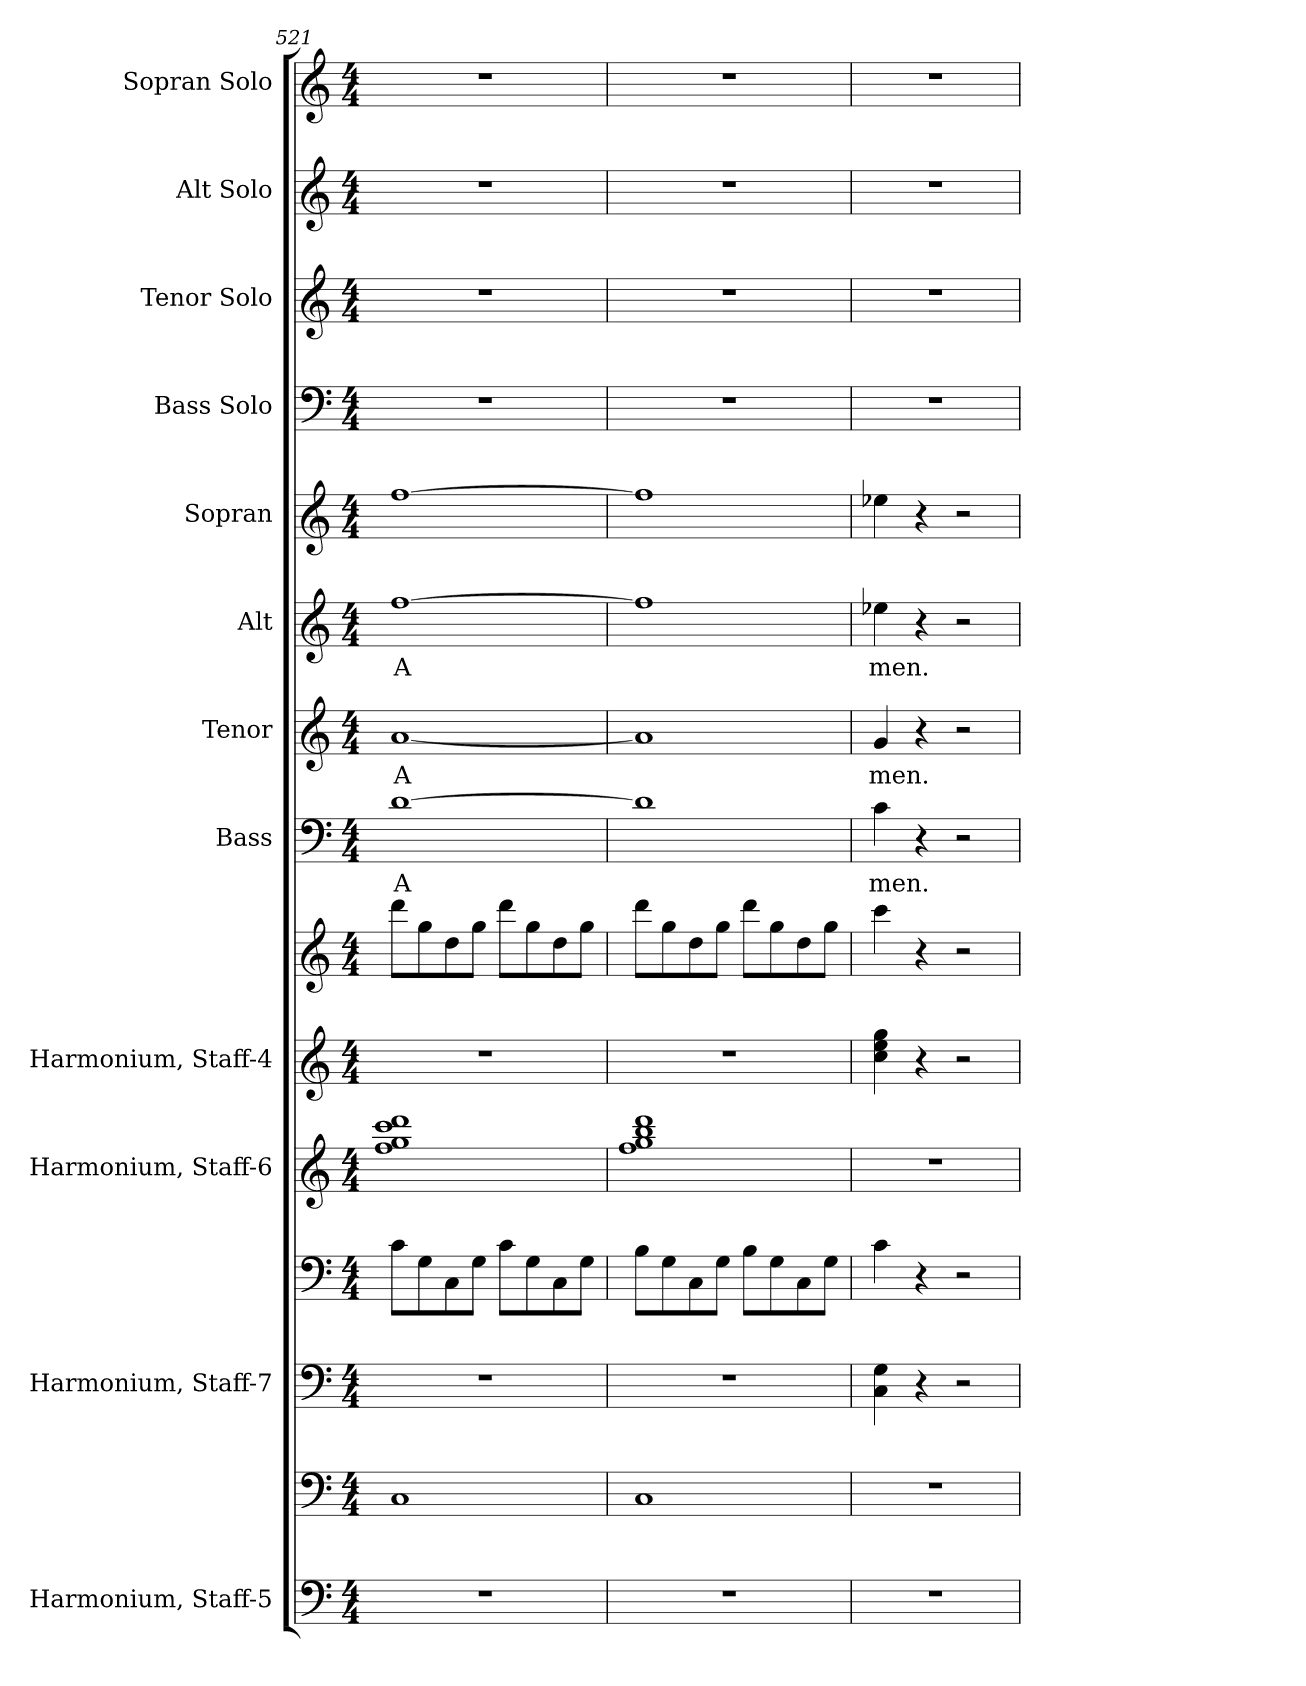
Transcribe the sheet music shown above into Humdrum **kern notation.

**kern	**kern	**kern	**kern	**kern	**kern	**kern	**kern	**text	**kern	**text	**kern	**text	**kern	**kern	**kern	**kern	**kern
*part12	*part12	*part11	*part11	*part10	*part9	*part9	*part8	*part8	*part7	*part7	*part6	*part6	*part5	*part4	*part3	*part2	*part1
*staff15	*staff14	*staff13	*staff12	*staff11	*staff10	*staff9	*staff8	*staff8	*staff7	*staff7	*staff6	*staff6	*staff5	*staff4	*staff3	*staff2	*staff1
*I"Harmonium, Staff-5	*	*I"Harmonium, Staff-7	*	*I"Harmonium, Staff-6	*I"Harmonium, Staff-4	*	*I"Bass	*	*I"Tenor	*	*I"Alt	*	*I"Sopran	*I"Bass Solo	*I"Tenor Solo	*I"Alt Solo	*I"Sopran Solo
*	*	*	*	*	*	*	*I'Bss	*	*I'Ten	*	*I'Alt	*	*I'Sop	*I'BS	*I'TS	*I'AS	*I'SS
*clefF4	*clefF4	*clefF4	*clefF4	*clefG2	*clefG2	*clefG2	*clefF4	*	*clefG2	*	*clefG2	*	*clefG2	*clefF4	*clefG2	*clefG2	*clefG2
*	*	*	*	*	*	*	*	*	*ITrd4c7	*	*ITrd2c3	*	*ITrd2c3	*	*ITrd4c7	*	*ITrd2c3
*k[]	*k[]	*k[]	*k[]	*k[]	*k[]	*k[]	*k[]	*	*k[b-]	*	*k[f#c#g#]	*	*k[f#c#g#]	*k[]	*k[b-]	*k[]	*k[f#c#g#]
*M4/4	*M4/4	*M4/4	*M4/4	*M4/4	*M4/4	*M4/4	*M4/4	*	*M4/4	*	*M4/4	*	*M4/4	*M4/4	*M4/4	*M4/4	*M4/4
=521	=521	=521	=521	=521	=521	=521	=521	=521	=521	=521	=521	=521	=521	=521	=521	=521	=521
1r	1C	1r	8c\L	1ff 1gg 1ccc 1ddd	1r	8ddd\L	[1d	A	[1d	A	[1dd	A	[1dd	1r	1r	1r	1r
.	.	.	8G\	.	.	8gg\	.	.	.	.	.	.	.	.	.	.	.
.	.	.	8C\	.	.	8dd\	.	.	.	.	.	.	.	.	.	.	.
.	.	.	8G\J	.	.	8gg\J	.	.	.	.	.	.	.	.	.	.	.
.	.	.	8c\L	.	.	8ddd\L	.	.	.	.	.	.	.	.	.	.	.
.	.	.	8G\	.	.	8gg\	.	.	.	.	.	.	.	.	.	.	.
.	.	.	8C\	.	.	8dd\	.	.	.	.	.	.	.	.	.	.	.
.	.	.	8G\J	.	.	8gg\J	.	.	.	.	.	.	.	.	.	.	.
=522	=522	=522	=522	=522	=522	=522	=522	=522	=522	=522	=522	=522	=522	=522	=522	=522	=522
1r	1C	1r	8B\L	1ff 1gg 1bb 1ddd	1r	8ddd\L	1d]	.	1d]	.	1dd]	.	1dd]	1r	1r	1r	1r
.	.	.	8G\	.	.	8gg\	.	.	.	.	.	.	.	.	.	.	.
.	.	.	8C\	.	.	8dd\	.	.	.	.	.	.	.	.	.	.	.
.	.	.	8G\J	.	.	8gg\J	.	.	.	.	.	.	.	.	.	.	.
.	.	.	8B\L	.	.	8ddd\L	.	.	.	.	.	.	.	.	.	.	.
.	.	.	8G\	.	.	8gg\	.	.	.	.	.	.	.	.	.	.	.
.	.	.	8C\	.	.	8dd\	.	.	.	.	.	.	.	.	.	.	.
.	.	.	8G\J	.	.	8gg\J	.	.	.	.	.	.	.	.	.	.	.
=523	=523	=523	=523	=523	=523	=523	=523	=523	=523	=523	=523	=523	=523	=523	=523	=523	=523
1r	1r	4C\ 4G\	4c\	1r	4cc\ 4ee\ 4gg\	4ccc\	4c\	men.	4c/	men.	4ccn\	men.	4ccn\	1r	1r	1r	1r
.	.	4r	4r	.	4r	4r	4r	.	4r	.	4r	.	4r	.	.	.	.
.	.	2r	2r	.	2r	2r	2r	.	2r	.	2r	.	2r	.	.	.	.
=	=	=	=	=	=	=	=	=	=	=	=	=	=	=	=	=	=
*-	*-	*-	*-	*-	*-	*-	*-	*-	*-	*-	*-	*-	*-	*-	*-	*-	*-
